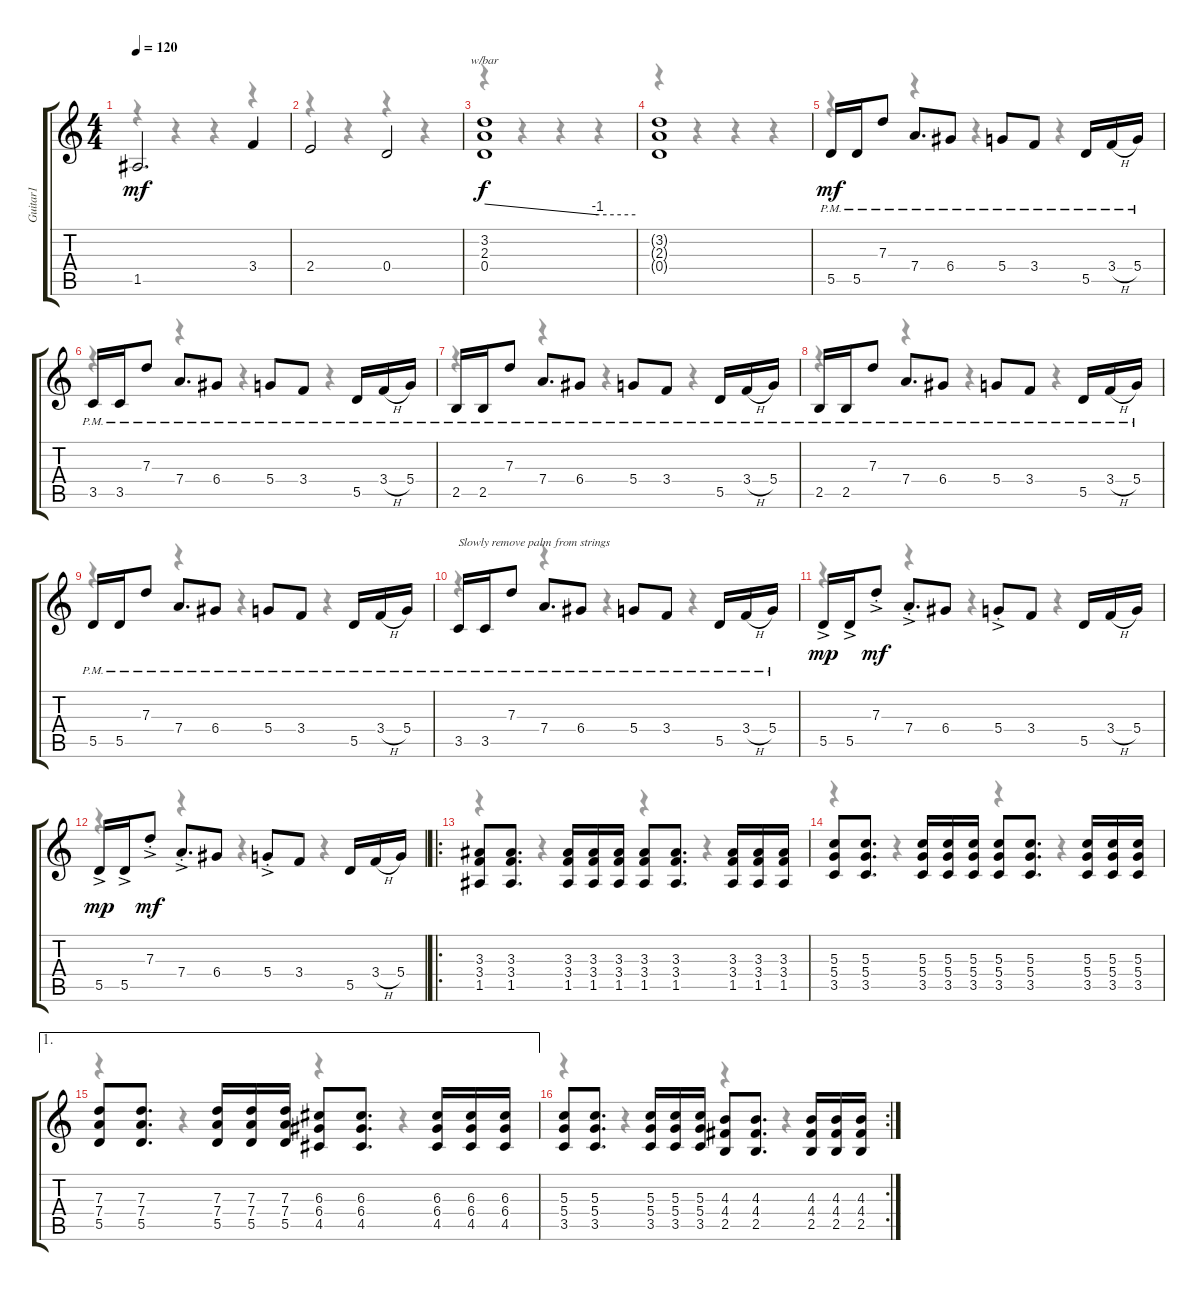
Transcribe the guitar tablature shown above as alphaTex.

\track ("Guitar1" "Guitar1") {instrument distortionguitar}
\staff {score tabs}
\tuning (E4 B3 G3 D3 A2 E2) {hide}
\voice
\ts (4 4)
\tempo 120
\clef g2
\ks c
1.5.2{d dy mf} 3.4.4 |
2.4.2 0.4.2 |
(3.2 2.3 0.4).1{tbe (custom default 0 0 45 -4 60 -4) dy f} |
(3.2{t} 2.3{t} 0.4{t}).1 |
5.5{pm}.16{dy mf} 5.5{pm}.16 7.3{pm}.8 7.4{pm}.8{d} 6.4{pm}.8 5.4{pm}.8 3.4{pm}.8 5.5{pm}.16 3.4{h pm}.16 5.4{pm}.16 |
3.5{pm}.16 3.5{pm}.16 7.3{pm}.8 7.4{pm}.8{d} 6.4{pm}.8 5.4{pm}.8 3.4{pm}.8 5.5{pm}.16 3.4{h pm}.16 5.4{pm}.16 |
2.5{pm}.16 2.5{pm}.16 7.3{pm}.8 7.4{pm}.8{d} 6.4{pm}.8 5.4{pm}.8 3.4{pm}.8 5.5{pm}.16 3.4{h pm}.16 5.4{pm}.16 |
2.5{pm}.16 2.5{pm}.16 7.3{pm}.8 7.4{pm}.8{d} 6.4{pm}.8 5.4{pm}.8 3.4{pm}.8 5.5{pm}.16 3.4{h pm}.16 5.4{pm}.16 |
5.5{pm}.16 5.5{pm}.16 7.3{pm}.8 7.4{pm}.8{d} 6.4{pm}.8 5.4{pm}.8 3.4{pm}.8 5.5{pm}.16 3.4{h pm}.16 5.4{pm}.16 |
3.5{pm}.16{txt "Slowly remove palm from strings"} 3.5{pm}.16 7.3{pm}.8 7.4{pm}.8{d} 6.4{pm}.8 5.4{pm}.8 3.4{pm}.8 5.5{pm}.16 3.4{h pm}.16 5.4{pm}.16 |
5.5{ac}.16{dy mp} 5.5{ac}.16 7.3{ac st}.8{dy mf} 7.4{ac st}.8{d} 6.4.8 5.4{ac st}.8 3.4.8 5.5.16 3.4{h}.16 5.4.16 |
5.5{ac}.16{dy mp} 5.5{ac}.16 7.3{ac st}.8{dy mf} 7.4{ac st}.8{d} 6.4.8 5.4{ac st}.8 3.4.8 5.5.16 3.4{h}.16 5.4.16 |
\ro
(3.3 3.4 1.5).8 (3.3 3.4 1.5).8{d} (3.3 3.4 1.5).16 (3.3 3.4 1.5).16 (3.3 3.4 1.5).16 (3.3 3.4 1.5).8 (3.3 3.4 1.5).8{d} (3.3 3.4 1.5).16 (3.3 3.4 1.5).16 (3.3 3.4 1.5).16 |
(5.3 5.4 3.5).8 (5.3 5.4 3.5).8{d} (5.3 5.4 3.5).16 (5.3 5.4 3.5).16 (5.3 5.4 3.5).16 (5.3 5.4 3.5).8 (5.3 5.4 3.5).8{d} (5.3 5.4 3.5).16 (5.3 5.4 3.5).16 (5.3 5.4 3.5).16 |
\ae 1
(7.3 7.4 5.5).8 (7.3 7.4 5.5).8{d} (7.3 7.4 5.5).16 (7.3 7.4 5.5).16 (7.3 7.4 5.5).16 (6.3 6.4 4.5).8 (6.3 6.4 4.5).8{d} (6.3 6.4 4.5).16 (6.3 6.4 4.5).16 (6.3 6.4 4.5).16 |
\rc 2
(5.3 5.4 3.5).8 (5.3 5.4 3.5).8{d} (5.3 5.4 3.5).16 (5.3 5.4 3.5).16 (5.3 5.4 3.5).16 (4.3 4.4 2.5).8 (4.3 4.4 2.5).8{d} (4.3 4.4 2.5).16 (4.3 4.4 2.5).16 (4.3 4.4 2.5).16
\voice
\clef g2
\ottava regular
\simile none
\ks c
r.4{dy f} r.4 r.4 r.4 |
r.4 r.4 r.4 r.4 |
r.4 r.4 r.4 r.4 |
r.4 r.4 r.4 r.4 |
r.4 r.4 r.4 r.4 |
r.4 r.4 r.4 r.4 |
r.4 r.4 r.4 r.4 |
r.4 r.4 r.4 r.4 |
r.4 r.4 r.4 r.4 |
r.4 r.4 r.4 r.4 |
r.4 r.4 r.4 r.4 |
r.4 r.4 r.4 r.4 |
r.4 r.4 r.4 r.4 |
r.4 r.4 r.4 r.4 |
r.4 r.4 r.4 r.4 |
r.4 r.4 r.4 r.4
